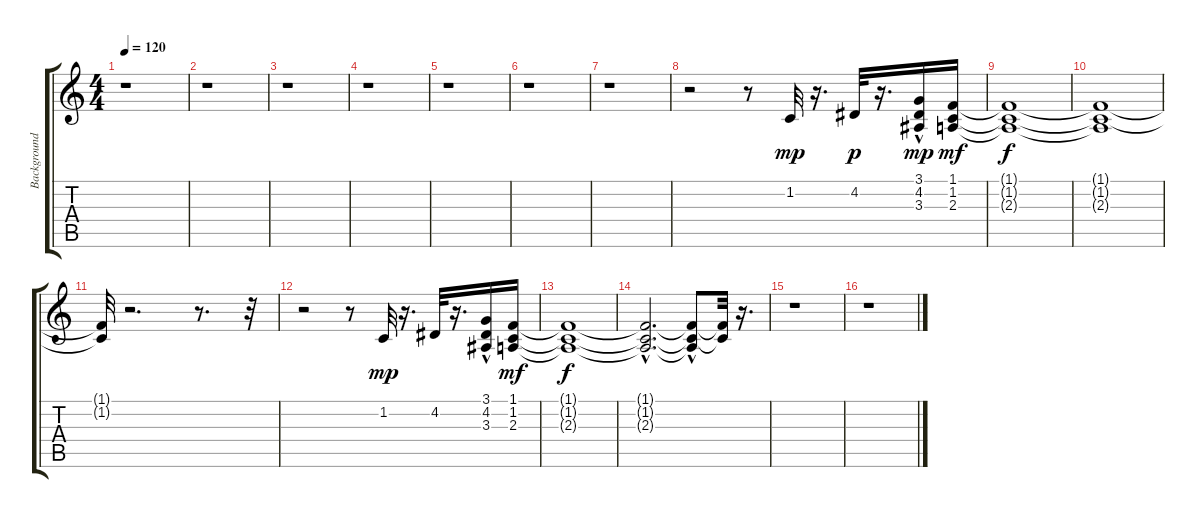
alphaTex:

\track ("Background Vocals" "Background") {instrument voiceoohs}
\staff {score tabs}
\tuning (E4 B3 G3 D3 A2 E2) {hide}
\ts (4 4)
\tempo 120
\clef g2
\ks c
r.1{dy f} |
r.1 |
r.1 |
r.1 |
r.1 |
r.1 |
r.1 |
r.2 r.8 1.2.32{dy mp} r.16{d} 4.2.32{dy p} r.16{d} (3.1 4.2{hac} 3.3).16{dy mp} (1.1 1.2 2.3).16{dy mf} |
(1.1{t} 1.2{t} 2.3{t}).1{dy f} |
(1.1{t} 1.2{t} 2.3{t}).1 |
(1.1{t} 1.2{t}).32 r.2{d} r.8{d} r.32 |
r.2 r.8 1.2.32{dy mp} r.16{d} 4.2.32 r.16{d} (3.1 4.2{hac} 3.3).16 (1.1 1.2 2.3).16{dy mf} |
(1.1{t} 1.2{t} 2.3{t}).1{dy f} |
(1.1{hac t} 1.2{hac t} 2.3{hac t}).2{d} (1.1{t} 1.2{t} 2.3{hac t}).8 (1.1{t} 1.2{t}).32 r.16{d} |
r.1 |
r.1
